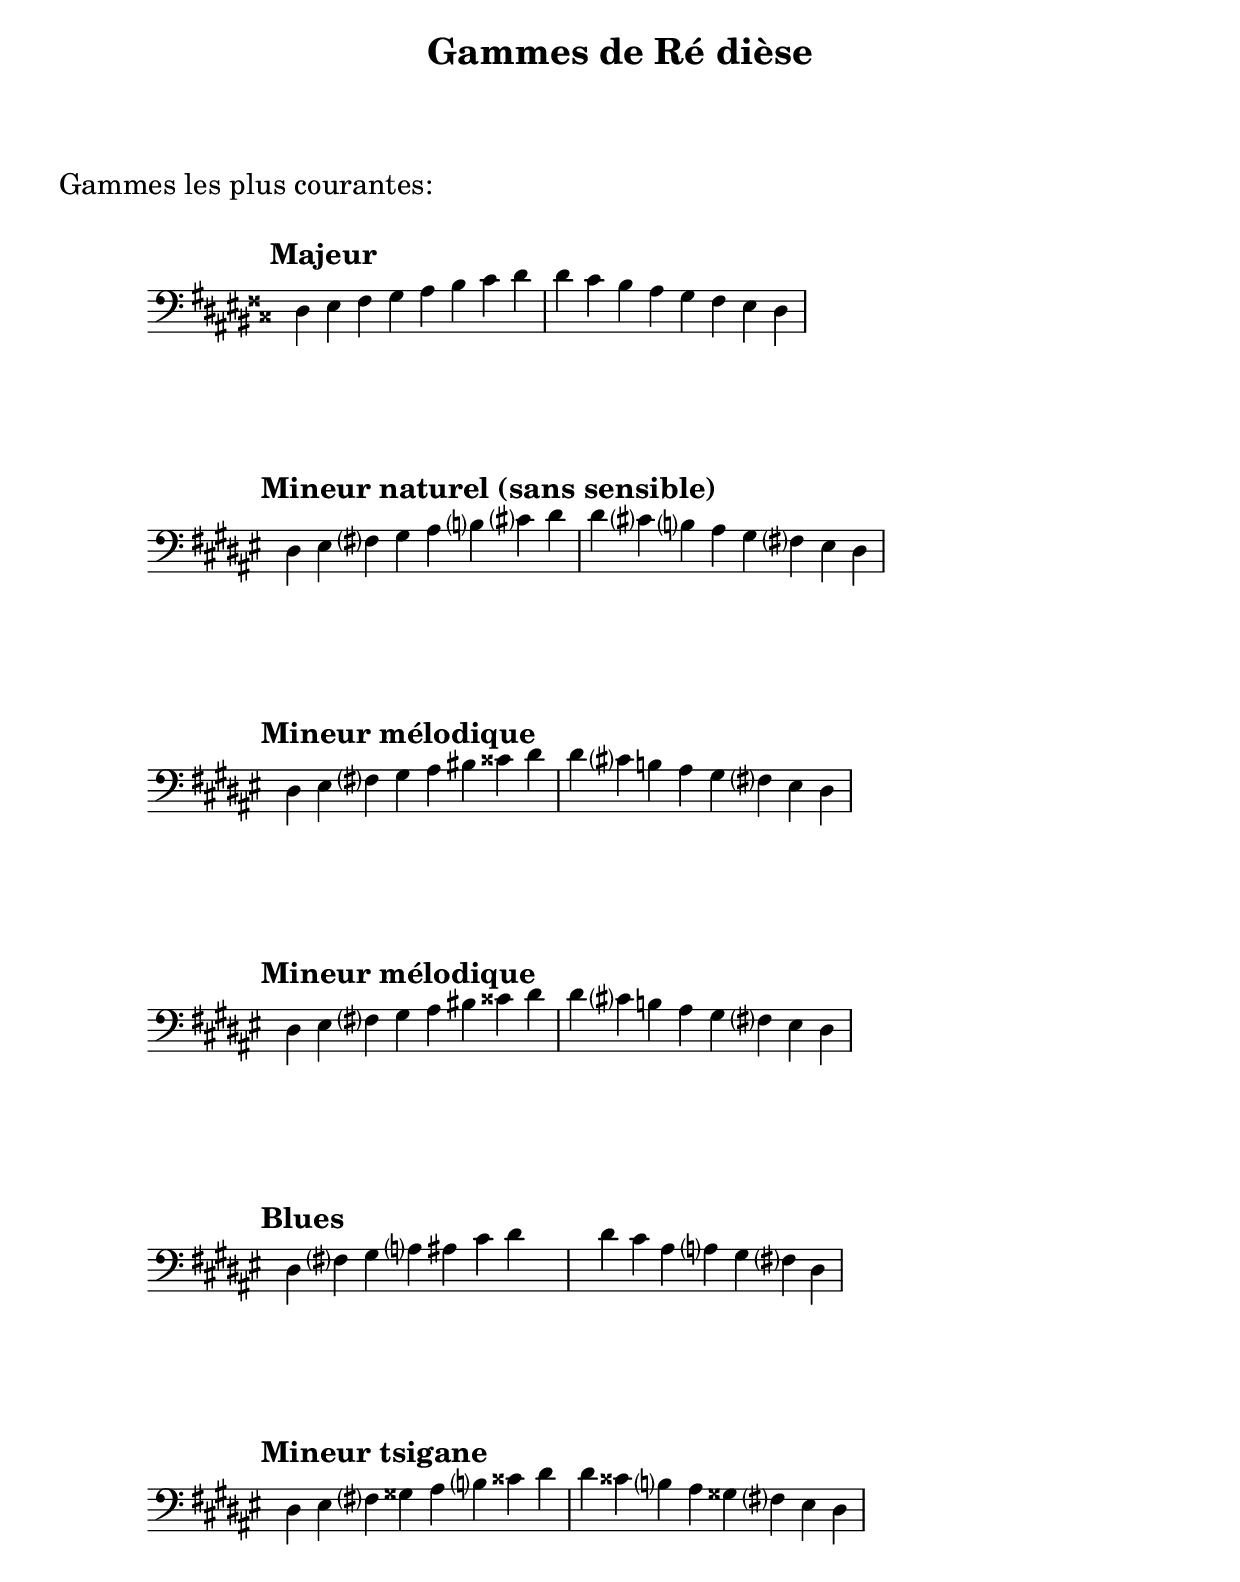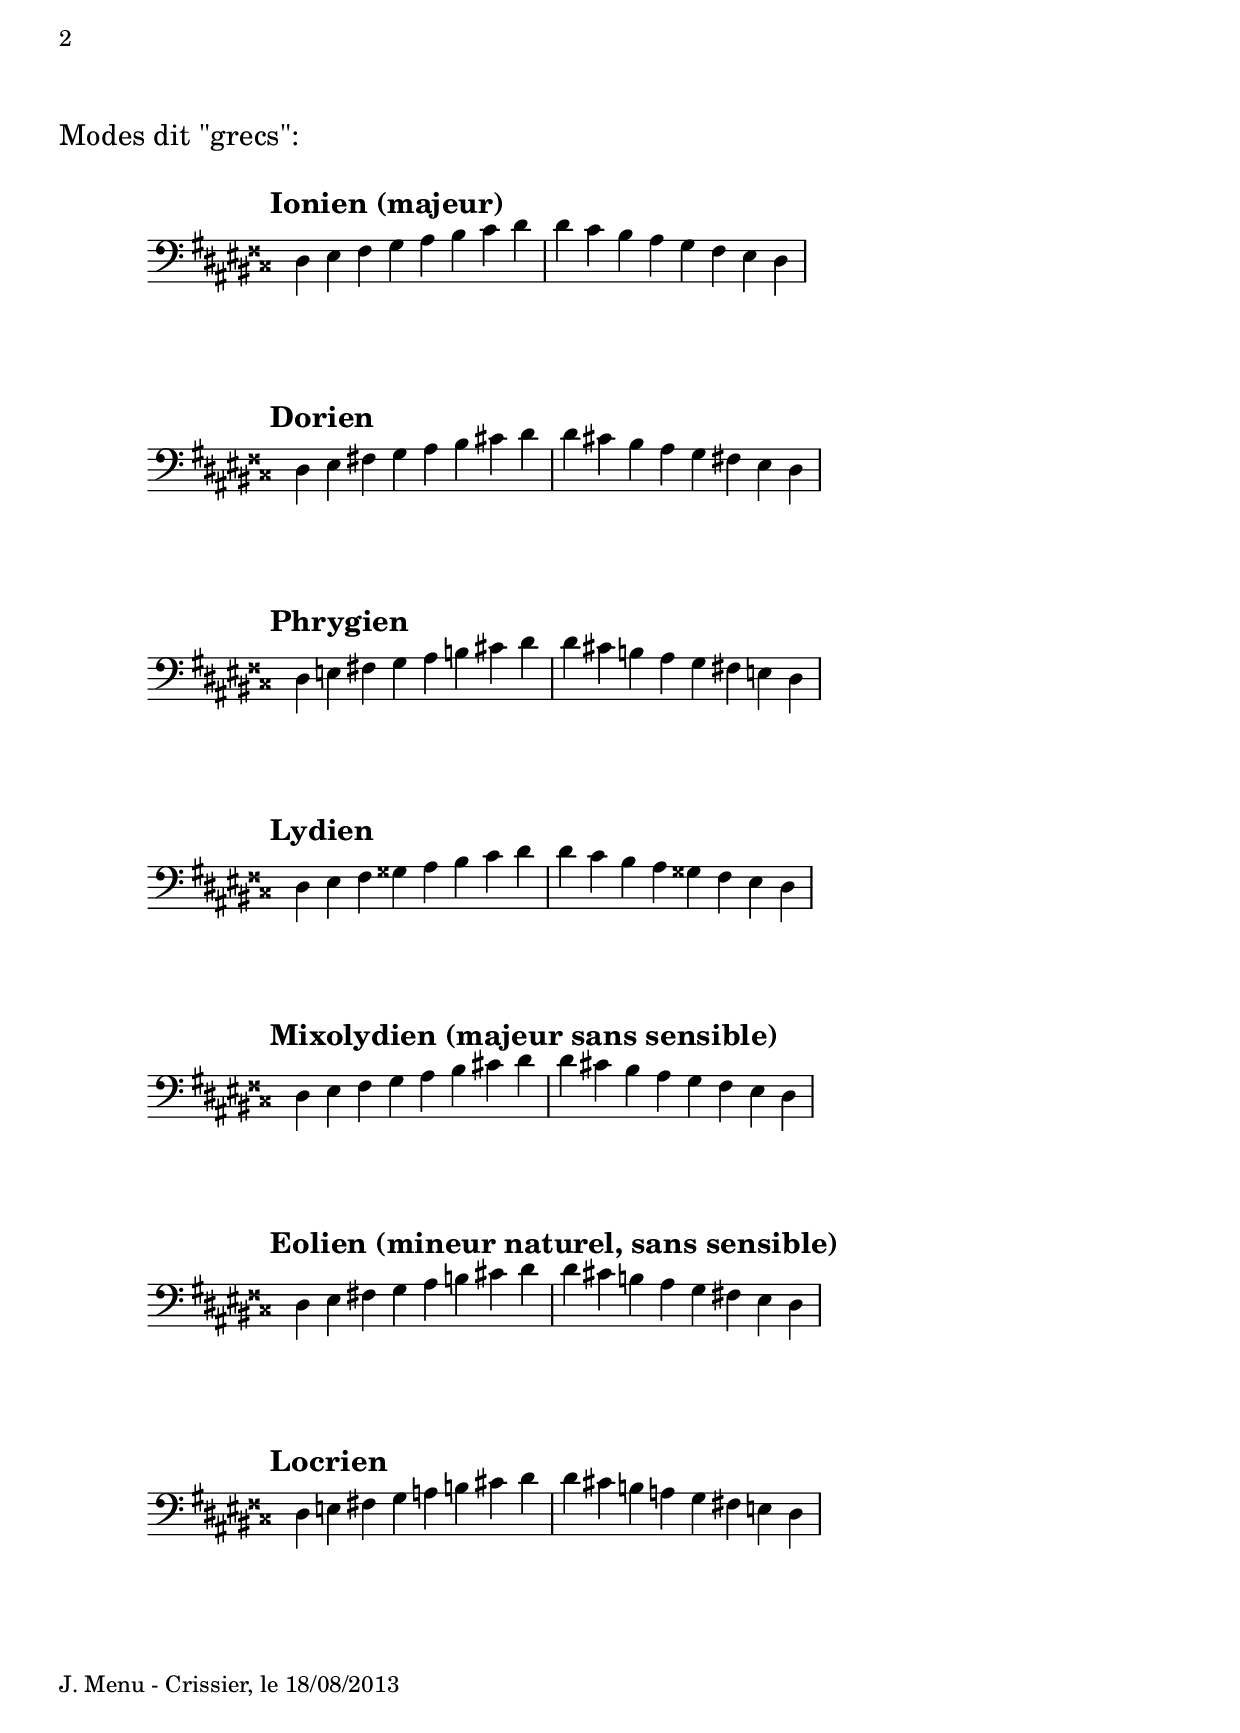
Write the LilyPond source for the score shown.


% -------------------------------------------------------------------------

\include "../CommonSettings.ly"


% -------------------------------------------------------------------------

\markup \vspace #2

\markup {\huge "Gammes les plus courantes:"}

\markup \vspace #1


% -------------------------------------------------------------------------
% Some usual scales
% -------------------------------------------------------------------------


disMajor = {
  \new Staff {
    \clef bass
    \key dis \major
    \myStaffAndTimeSettings
    \myTempoMark #2.0 #"Majeur"
    \transpose c dis 
    \relative c {
      \CMajorScale
    }
  }
}


% -------------------------------------------------------------------------

disNaturalMinor = {
  \new Staff {
    \clef bass
    \key dis \minor
    \myStaffAndTimeSettings
    \myTempoMark #2.0 #"Mineur naturel (sans sensible)"
    \transpose c dis 
    \relative c {
      \CNaturalMinorScale
    }
  }
}


% -------------------------------------------------------------------------

disHarmonicMinor = {
  \new Staff {
    \clef bass
      \key dis \minor
    \myStaffAndTimeSettings
    \myTempoMark #2.0 #"Mineur harmonique"
    \transpose c dis 
    \relative c {
      \CHarmonicMinorScale
    }
  }
}


% -------------------------------------------------------------------------

disMelodicMinor = {
  \new Staff {
    \clef bass
    \key dis \minor
    \myStaffAndTimeSettings
    \myTempoMark #2.0 #"Mineur mélodique"
    \transpose c dis 
    \relative c {
      \CMelodicMinorScale
    }
  }
}


% -------------------------------------------------------------------------

disDorianMinor = {
  \new Staff {
    \clef bass
    \key dis \minor
    \myStaffAndTimeSettings
    \myTempoMark #2.0 #"Mineur dorien"
    \transpose c dis 
    \relative c {
      \CDorianMinorScale
    }
  }
}


% -------------------------------------------------------------------------

disPhrygianMinor = {
  \new Staff {
    \clef bass
    \key dis \minor
    \myStaffAndTimeSettings
    \myTempoMark #2.0 #"Mineur phrygien"
    \transpose c dis 
    \relative c {
      \CPhrygianMinorScale
    }
  }
}


% -------------------------------------------------------------------------

disBlues = {
  \new Staff {
    \clef bass
    \key dis \minor
    \myStaffAndTimeSettings
    \myTempoMark #2.0 #"Blues"
    \transpose c dis 
    \relative c {
      \CBluesScale
    }
  }
}


% -------------------------------------------------------------------------

disGypsyMinor = {
  \new Staff {
    \clef bass
    \key dis \minor
    \myStaffAndTimeSettings
    \myTempoMark #2.0 #"Mineur tsigane"
    \transpose c dis 
    \relative c {
      \CGypsyScale
    }
  }
}


% -------------------------------------------------------------------------
% The so-called "greek" modes, built from the white keys of the piano
% -------------------------------------------------------------------------


disIonian = {
  \new Staff {
    \clef bass
    \key dis \major
    \myStaffAndTimeSettings
    \myTempoMark #2.0 #"Ionien (majeur)"
    \transpose c dis 
    \relative c {
      \CIonianScale
    }
  }
}


disDorian = {
  \new Staff {
    \clef bass
    \key dis \major
    \myStaffAndTimeSettings
    \myTempoMark #2.0 #"Dorien"
    \transpose d dis 
    \relative c {
      \DDorianScale
    }
  }
}


disPhrygian = {
  \new Staff {
    \clef bass
    \key dis \major
    \myStaffAndTimeSettings
    \myTempoMark #2.0 #"Phrygien"
    \transpose e dis 
    \relative c {
      \EPhrygianScale
    }
  }
}


disLydian = {
  \new Staff {
    \clef bass
    \key dis \major
    \myStaffAndTimeSettings
    \myTempoMark #2.0 #"Lydien"
    \transpose f dis 
    \relative c {
      \FLydianScale
    }
  }
}


disMixolydian = {
  \new Staff {
    \clef bass
    \key dis \major
    \myStaffAndTimeSettings
    \myTempoMark #2.0 #"Mixolydien (majeur sans sensible)"
    \transpose g, dis 
    \relative c {
      \GMixolydianScale
    }
  }
}


disEolian = {
  \new Staff {
    \clef bass
    \key dis \major
    \myStaffAndTimeSettings
    \myTempoMark #2.0 #"Eolien (mineur naturel, sans sensible)"
    \transpose a, dis 
    \relative c {
      \AEolianScale
    }
  }
}


disLocrian = {
  \new Staff {
    \clef bass
    \key dis \major
    \myStaffAndTimeSettings
    \myTempoMark #2.0 #"Locrien"
    \transpose b, dis 
    \relative c {
      \BLocrianScale
    }
  }
}


% -------------------------------------------------------------------------

\header{
  title = "Gammes de Ré dièse"
  subtitle = " "
}


% -------------------------------------------------------------------------

\score {
  \disMajor
}

\score {
  \disNaturalMinor
}

\score {
  \disMelodicMinor
}

\score {
  \disMelodicMinor
}

\score {
  \disBlues
}

\score {
  \disGypsyMinor
}


% -------------------------------------------------------------------------

\markup \vspace #2

\pageBreak

\markup \vspace #2

\markup {\huge "Modes dit \"grecs\":"}

\markup \vspace #1


% -------------------------------------------------------------------------

\score {
  \disIonian
}

\score {
  \disDorian
}

\score {
  \disPhrygian
}

\score {
  \disLydian
}

\score {
  \disMixolydian
}

\score {
  \disEolian
}

\score {
  \disLocrian
}


% -------------------------------------------------------------------------


\markup \vspace #2
\markup {J. Menu - Crissier, le 18/08/2013}
